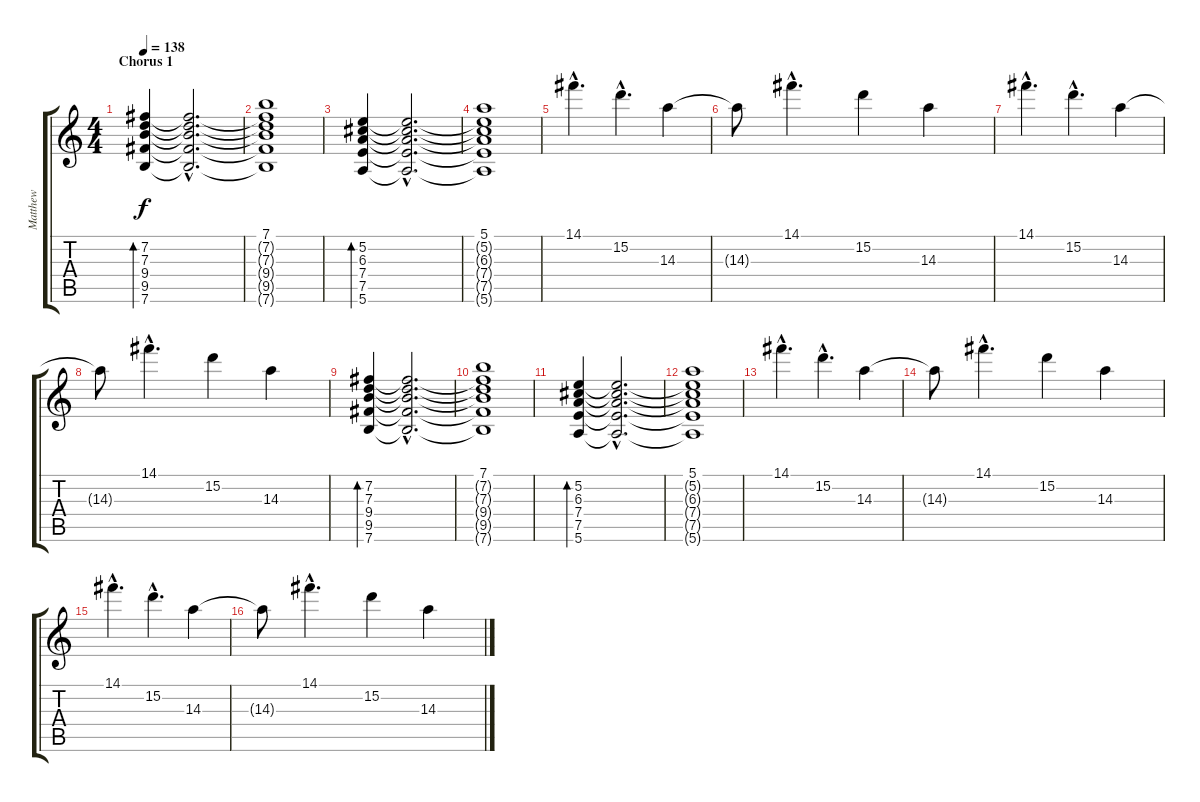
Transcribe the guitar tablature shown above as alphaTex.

\track ("Matthew" "Matthew") {instrument overdrivenguitar}
\staff {score tabs}
\tuning (E4 B3 G3 D3 A2 E2) {hide}
\ts (4 4)
\section ("" "Chorus 1")
\tempo 138
\clef g2
\ks c
(7.2 7.3 9.4 9.5 7.6).4{bd 120 dy f volume 10 instrument overdrivenguitar} (7.2{hac t} 7.3{hac t} 9.4{hac t} 9.5{hac t} 7.6{hac t}).2{d} |
(7.1 7.2{t} 7.3{t} 9.4{t} 9.5{t} 7.6{t}).1 |
(5.2 6.3 7.4 7.5 5.6).4{bd 120} (5.2{hac t} 6.3{hac t} 7.4{hac t} 7.5{hac t} 5.6{hac t}).2{d} |
(5.1 5.2{t} 6.3{t} 7.4{t} 7.5{t} 5.6{t}).1 |
14.1{hac}.4{d volume 13 balance 15 instrument overdrivenguitar} 15.2{hac}.4{d} 14.3.4 |
14.3{t}.8 14.1{hac}.4{d} 15.2.4 14.3.4 |
14.1{hac}.4{d volume 13 balance 15 instrument overdrivenguitar} 15.2{hac}.4{d} 14.3.4 |
14.3{t}.8 14.1{hac}.4{d} 15.2.4 14.3.4 |
(7.2 7.3 9.4 9.5 7.6).4{bd 120 volume 10 instrument overdrivenguitar} (7.2{hac t} 7.3{hac t} 9.4{hac t} 9.5{hac t} 7.6{hac t}).2{d} |
(7.1 7.2{t} 7.3{t} 9.4{t} 9.5{t} 7.6{t}).1 |
(5.2 6.3 7.4 7.5 5.6).4{bd 120} (5.2{hac t} 6.3{hac t} 7.4{hac t} 7.5{hac t} 5.6{hac t}).2{d} |
(5.1 5.2{t} 6.3{t} 7.4{t} 7.5{t} 5.6{t}).1 |
14.1{hac}.4{d volume 13 balance 15 instrument overdrivenguitar} 15.2{hac}.4{d} 14.3.4 |
14.3{t}.8 14.1{hac}.4{d} 15.2.4 14.3.4 |
14.1{hac}.4{d volume 13 balance 15 instrument overdrivenguitar} 15.2{hac}.4{d} 14.3.4 |
14.3{t}.8 14.1{hac}.4{d} 15.2.4 14.3.4
